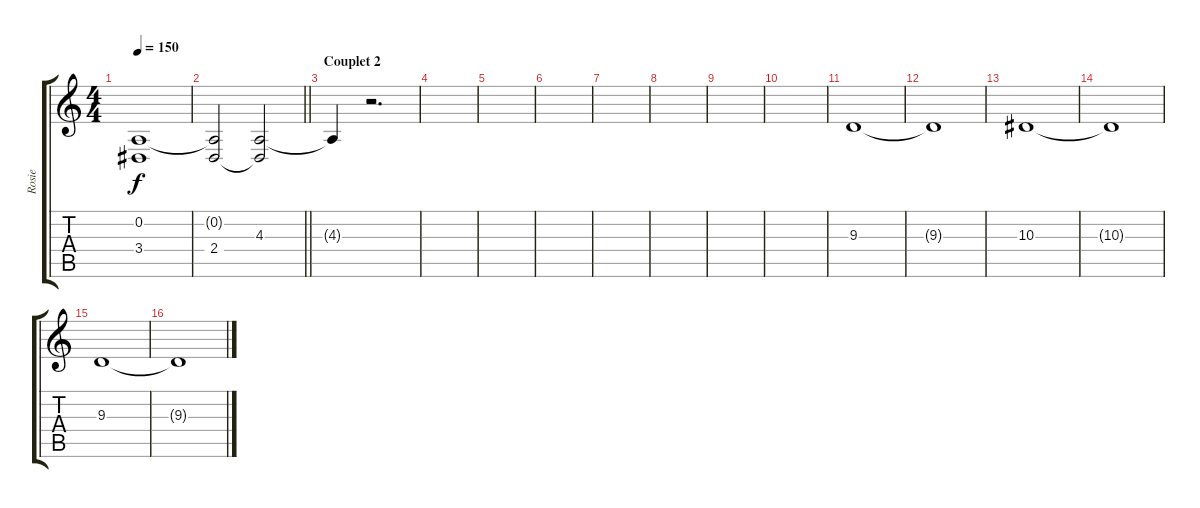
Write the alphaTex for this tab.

\track ("Rosie" "Rosie") {instrument stringensemble1}
\staff {score tabs}
\tuning (D4 A3 F3 C3 G2 D2) {hide}
\ts (4 4)
\tempo 150
\clef g2
\ks c
(0.2 3.4{t}).1{dy f} |
\barLineRight lightlight
(0.2{t} 2.4).2 (4.3 2.4{t}).2 |
\section ("" "Couplet 2")
4.3{t}.4 r.2{d volume 7} |
|
|
|
|
|
|
|
9.3.1 |
9.3{t}.1 |
10.3.1 |
10.3{t}.1 |
9.3.1 |
9.3{t}.1
